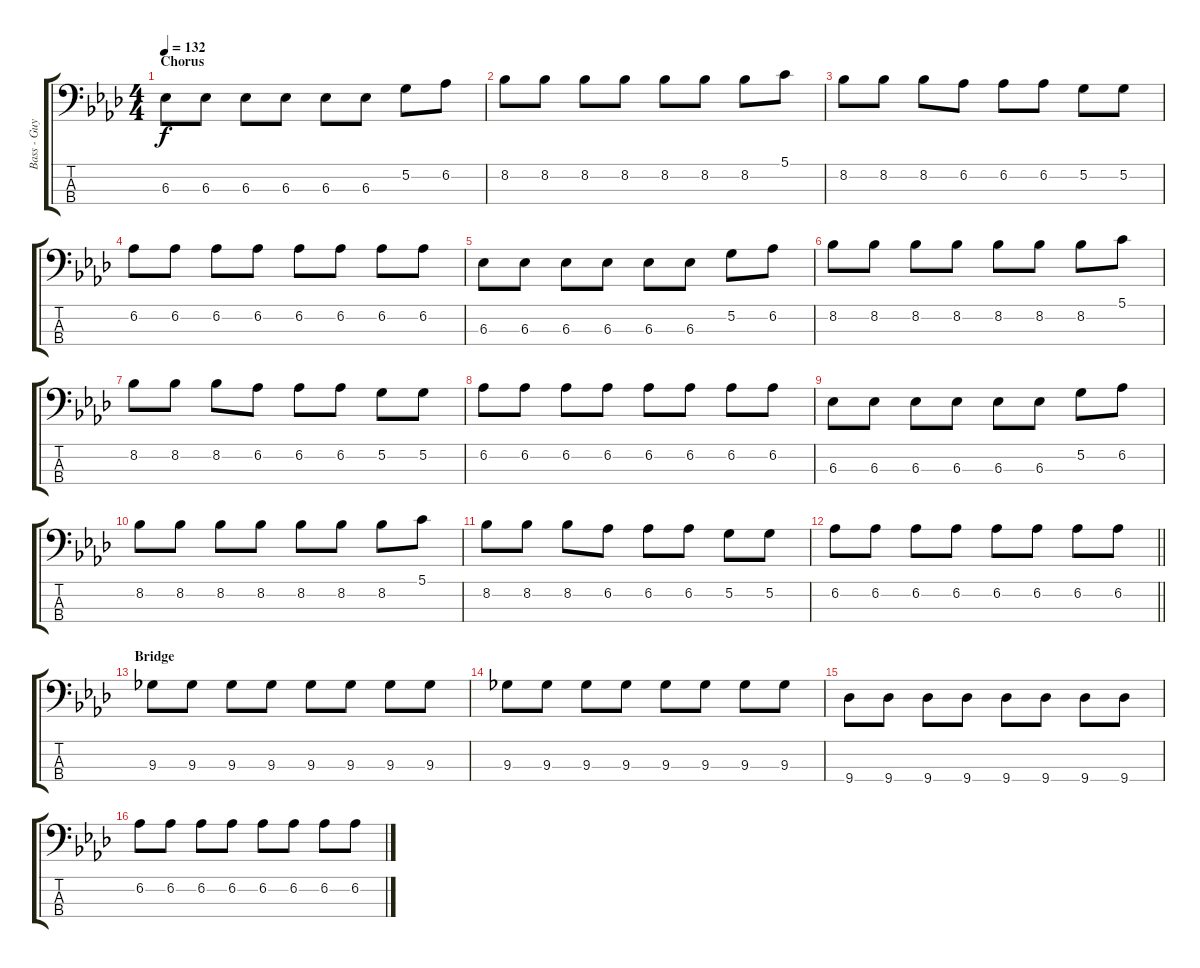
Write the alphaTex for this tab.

\track ("Bass - Guy" "Bass - Guy") {instrument electricbassfinger}
\staff {score tabs}
\tuning (G2 D2 A1 E1) {hide}
\ts (4 4)
\section ("" "Chorus")
\tempo 132
\clef f4
\ks ab
6.3.8{dy f} 6.3.8 6.3.8 6.3.8 6.3.8 6.3.8 5.2.8 6.2.8 |
8.2.8 8.2.8 8.2.8 8.2.8 8.2.8 8.2.8 8.2.8 5.1.8 |
8.2.8 8.2.8 8.2.8 6.2.8 6.2.8 6.2.8 5.2.8 5.2.8 |
6.2.8 6.2.8 6.2.8 6.2.8 6.2.8 6.2.8 6.2.8 6.2.8 |
6.3.8 6.3.8 6.3.8 6.3.8 6.3.8 6.3.8 5.2.8 6.2.8 |
8.2.8 8.2.8 8.2.8 8.2.8 8.2.8 8.2.8 8.2.8 5.1.8 |
8.2.8 8.2.8 8.2.8 6.2.8 6.2.8 6.2.8 5.2.8 5.2.8 |
6.2.8 6.2.8 6.2.8 6.2.8 6.2.8 6.2.8 6.2.8 6.2.8 |
6.3.8 6.3.8 6.3.8 6.3.8 6.3.8 6.3.8 5.2.8 6.2.8 |
8.2.8 8.2.8 8.2.8 8.2.8 8.2.8 8.2.8 8.2.8 5.1.8 |
8.2.8 8.2.8 8.2.8 6.2.8 6.2.8 6.2.8 5.2.8 5.2.8 |
\barLineRight lightlight
6.2.8 6.2.8 6.2.8 6.2.8 6.2.8 6.2.8 6.2.8 6.2.8 |
\section ("" "Bridge")
9.3.8 9.3.8 9.3.8 9.3.8 9.3.8 9.3.8 9.3.8 9.3.8 |
9.3.8 9.3.8 9.3.8 9.3.8 9.3.8 9.3.8 9.3.8 9.3.8 |
9.4.8 9.4.8 9.4.8 9.4.8 9.4.8 9.4.8 9.4.8 9.4.8 |
6.2.8 6.2.8 6.2.8 6.2.8 6.2.8 6.2.8 6.2.8 6.2.8
